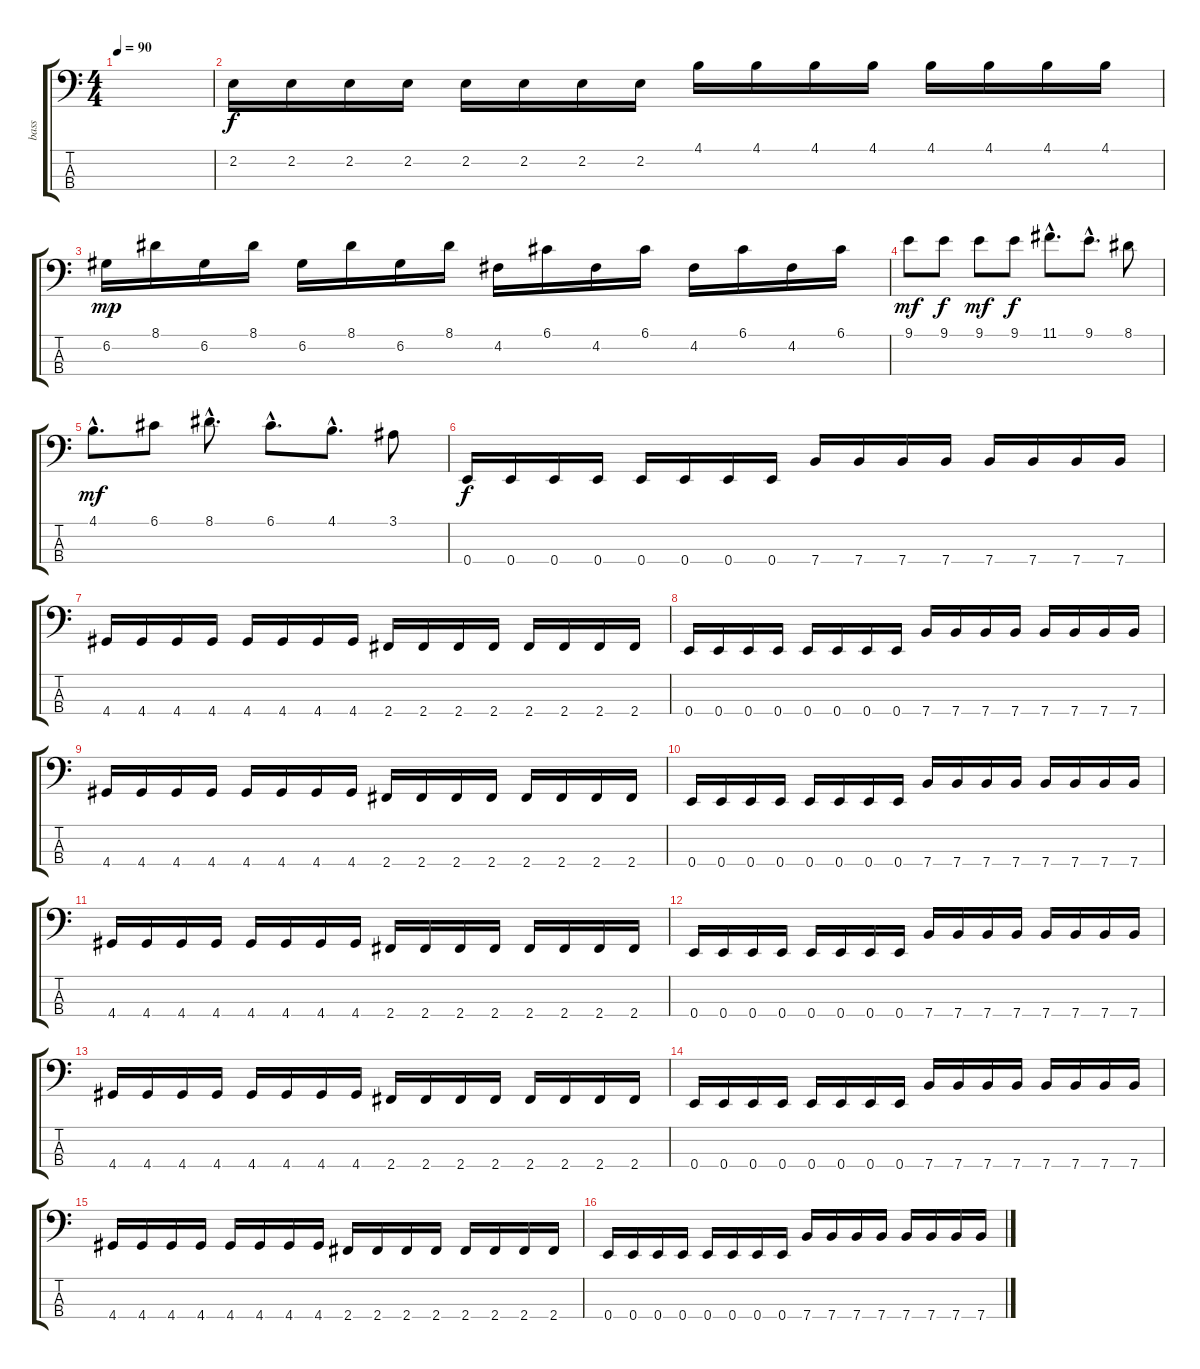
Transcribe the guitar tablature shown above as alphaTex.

\track ("bass" "bass") {instrument electricbassfinger}
\staff {score tabs}
\tuning (G2 D2 A1 E1) {hide}
\ts (4 4)
\tempo 90
\clef f4
\ks c
|
2.2.16 2.2.16 2.2.16 2.2.16 2.2.16 2.2.16 2.2.16 2.2.16 4.1.16 4.1.16 4.1.16 4.1.16 4.1.16 4.1.16 4.1.16 4.1.16 |
6.2.16{dy mp} 8.1.16 6.2.16 8.1.16 6.2.16 8.1.16 6.2.16 8.1.16 4.2.16 6.1.16 4.2.16 6.1.16 4.2.16 6.1.16 4.2.16 6.1.16 |
9.1.8{dy mf} 9.1.8{dy f} 9.1.8{dy mf} 9.1.8{dy f} 11.1{hac}.8{d} 9.1{hac}.8{d} 8.1.8 |
4.1{hac}.8{d dy mf} 6.1.8 8.1{hac}.8{d} 6.1{hac}.8{d} 4.1{hac}.8{d} 3.1.8 |
0.4.16{dy f} 0.4.16 0.4.16 0.4.16 0.4.16 0.4.16 0.4.16 0.4.16 7.4.16 7.4.16 7.4.16 7.4.16 7.4.16 7.4.16 7.4.16 7.4.16 |
4.4.16 4.4.16 4.4.16 4.4.16 4.4.16 4.4.16 4.4.16 4.4.16 2.4.16 2.4.16 2.4.16 2.4.16 2.4.16 2.4.16 2.4.16 2.4.16 |
0.4.16 0.4.16 0.4.16 0.4.16 0.4.16 0.4.16 0.4.16 0.4.16 7.4.16 7.4.16 7.4.16 7.4.16 7.4.16 7.4.16 7.4.16 7.4.16 |
4.4.16 4.4.16 4.4.16 4.4.16 4.4.16 4.4.16 4.4.16 4.4.16 2.4.16 2.4.16 2.4.16 2.4.16 2.4.16 2.4.16 2.4.16 2.4.16 |
0.4.16 0.4.16 0.4.16 0.4.16 0.4.16 0.4.16 0.4.16 0.4.16 7.4.16 7.4.16 7.4.16 7.4.16 7.4.16 7.4.16 7.4.16 7.4.16 |
4.4.16 4.4.16 4.4.16 4.4.16 4.4.16 4.4.16 4.4.16 4.4.16 2.4.16 2.4.16 2.4.16 2.4.16 2.4.16 2.4.16 2.4.16 2.4.16 |
0.4.16 0.4.16 0.4.16 0.4.16 0.4.16 0.4.16 0.4.16 0.4.16 7.4.16 7.4.16 7.4.16 7.4.16 7.4.16 7.4.16 7.4.16 7.4.16 |
4.4.16 4.4.16 4.4.16 4.4.16 4.4.16 4.4.16 4.4.16 4.4.16 2.4.16 2.4.16 2.4.16 2.4.16 2.4.16 2.4.16 2.4.16 2.4.16 |
0.4.16 0.4.16 0.4.16 0.4.16 0.4.16 0.4.16 0.4.16 0.4.16 7.4.16 7.4.16 7.4.16 7.4.16 7.4.16 7.4.16 7.4.16 7.4.16 |
4.4.16 4.4.16 4.4.16 4.4.16 4.4.16 4.4.16 4.4.16 4.4.16 2.4.16 2.4.16 2.4.16 2.4.16 2.4.16 2.4.16 2.4.16 2.4.16 |
0.4.16 0.4.16 0.4.16 0.4.16 0.4.16 0.4.16 0.4.16 0.4.16 7.4.16 7.4.16 7.4.16 7.4.16 7.4.16 7.4.16 7.4.16 7.4.16
